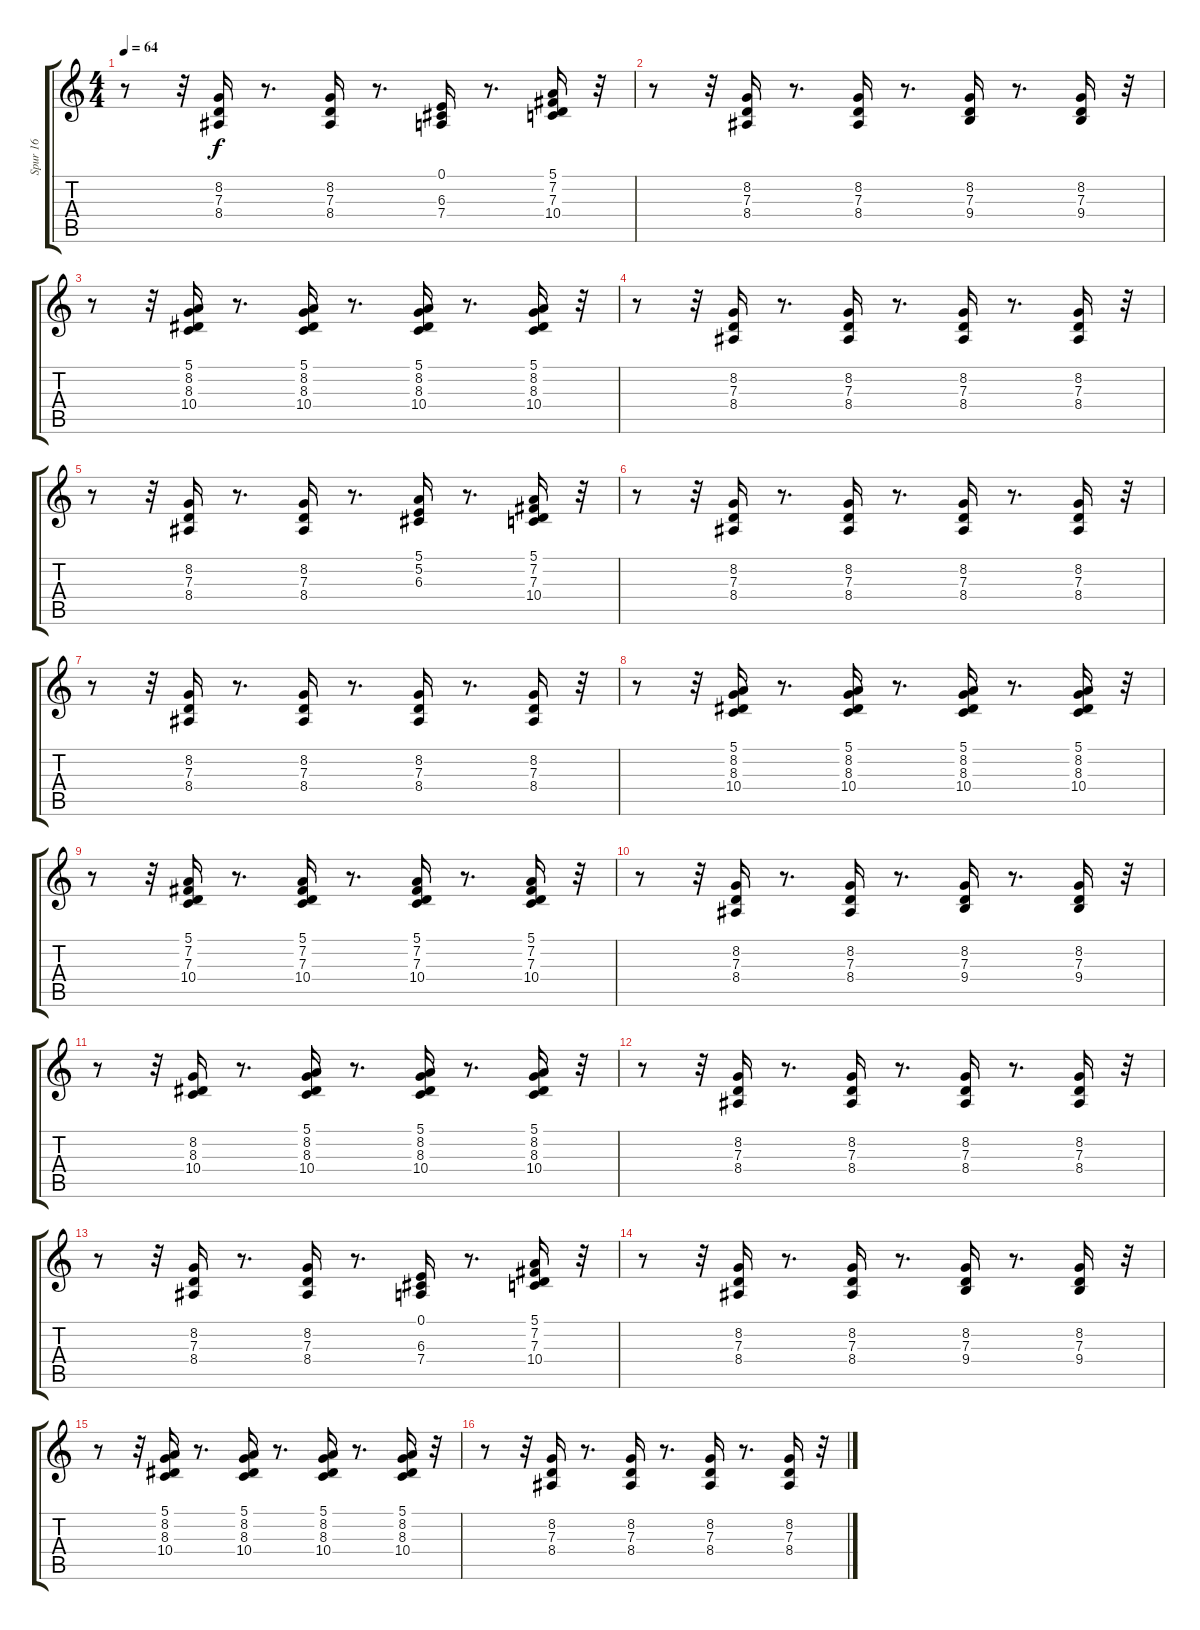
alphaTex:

\track ("Spur 16" "Spur 16") {instrument pizzicatostrings}
\staff {score tabs}
\tuning (E4 B3 G3 D3 A2 E2) {hide}
\ts (4 4)
\tempo 64
\clef g2
\ks c
r.8{dy f} r.32 (8.2 7.3 8.4).16 r.8{d} (8.2 7.3 8.4).16 r.8{d} (0.1 6.3 7.4).16 r.8{d} (5.1 7.2 7.3 10.4).16 r.32 |
r.8 r.32 (8.2 7.3 8.4).16 r.8{d} (8.2 7.3 8.4).16 r.8{d} (8.2 7.3 9.4).16 r.8{d} (8.2 7.3 9.4).16 r.32 |
r.8 r.32 (5.1 8.2 8.3 10.4).16 r.8{d} (5.1 8.2 8.3 10.4).16 r.8{d} (5.1 8.2 8.3 10.4).16 r.8{d} (5.1 8.2 8.3 10.4).16 r.32 |
r.8 r.32 (8.2 7.3 8.4).16 r.8{d} (8.2 7.3 8.4).16 r.8{d} (8.2 7.3 8.4).16 r.8{d} (8.2 7.3 8.4).16 r.32 |
r.8 r.32 (8.2 7.3 8.4).16 r.8{d} (8.2 7.3 8.4).16 r.8{d} (5.1 5.2 6.3).16 r.8{d} (5.1 7.2 7.3 10.4).16 r.32 |
r.8 r.32 (8.2 7.3 8.4).16 r.8{d} (8.2 7.3 8.4).16 r.8{d} (8.2 7.3 8.4).16 r.8{d} (8.2 7.3 8.4).16 r.32 |
r.8 r.32 (8.2 7.3 8.4).16 r.8{d} (8.2 7.3 8.4).16 r.8{d} (8.2 7.3 8.4).16 r.8{d} (8.2 7.3 8.4).16 r.32 |
r.8 r.32 (5.1 8.2 8.3 10.4).16 r.8{d} (5.1 8.2 8.3 10.4).16 r.8{d} (5.1 8.2 8.3 10.4).16 r.8{d} (5.1 8.2 8.3 10.4).16 r.32 |
r.8 r.32 (5.1 7.2 7.3 10.4).16 r.8{d} (5.1 7.2 7.3 10.4).16 r.8{d} (5.1 7.2 7.3 10.4).16 r.8{d} (5.1 7.2 7.3 10.4).16 r.32 |
r.8 r.32 (8.2 7.3 8.4).16 r.8{d} (8.2 7.3 8.4).16 r.8{d} (8.2 7.3 9.4).16 r.8{d} (8.2 7.3 9.4).16 r.32 |
r.8 r.32 (8.2 8.3 10.4).16 r.8{d} (5.1 8.2 8.3 10.4).16 r.8{d} (5.1 8.2 8.3 10.4).16 r.8{d} (5.1 8.2 8.3 10.4).16 r.32 |
r.8 r.32 (8.2 7.3 8.4).16 r.8{d} (8.2 7.3 8.4).16 r.8{d} (8.2 7.3 8.4).16 r.8{d} (8.2 7.3 8.4).16 r.32 |
r.8 r.32 (8.2 7.3 8.4).16 r.8{d} (8.2 7.3 8.4).16 r.8{d} (0.1 6.3 7.4).16 r.8{d} (5.1 7.2 7.3 10.4).16 r.32 |
r.8 r.32 (8.2 7.3 8.4).16 r.8{d} (8.2 7.3 8.4).16 r.8{d} (8.2 7.3 9.4).16 r.8{d} (8.2 7.3 9.4).16 r.32 |
r.8 r.32 (5.1 8.2 8.3 10.4).16 r.8{d} (5.1 8.2 8.3 10.4).16 r.8{d} (5.1 8.2 8.3 10.4).16 r.8{d} (5.1 8.2 8.3 10.4).16 r.32 |
r.8 r.32 (8.2 7.3 8.4).16 r.8{d} (8.2 7.3 8.4).16 r.8{d} (8.2 7.3 8.4).16 r.8{d} (8.2 7.3 8.4).16 r.32
